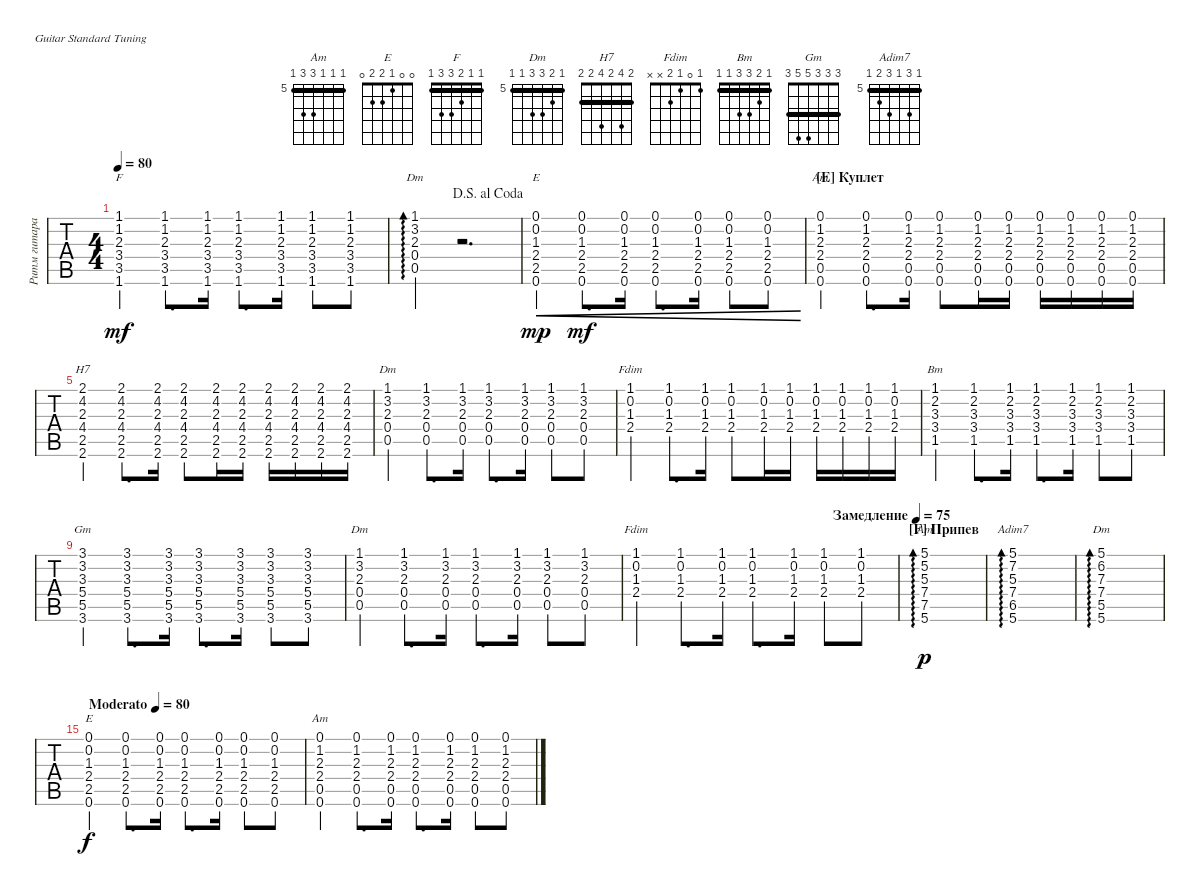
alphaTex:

\defaultSystemsLayout 4
\bracketExtendMode groupsimilarinstruments
\multiTrackTrackNamePolicy hidden
\firstSystemTrackNameMode fullname
\otherSystemsTrackNameMode fullname
\otherSystemsTrackNameOrientation horizontal
\defaultBarNumberDisplay FirstOfSystem
\track ("Ритм гитара" "S-Gt") {instrument acousticguitarsteel}
\staff {tabs}
\tuning (E4 B3 G3 D3 A2 E2)
\chord ("Am" 0 1 2 2 0 0)
\chord ("E" 0 0 1 2 2 0)
\chord ("F" 1 1 2 3 3 1) {barre (1 1)}
\chord ("Dm" 1 3 2 0 0 x)
\chord ("H7" 2 4 2 4 2 2) {barre (2 2 2)}
\chord ("Fdim" 1 0 1 2 x x)
\chord ("Bm" 1 2 3 3 1 1) {barre (1 1)}
\chord ("Gm" 3 3 3 5 5 3) {barre (3 3 3)}
\chord ("Am" 5 5 5 7 7 5) {firstfret 5 barre (5 5 5)}
\chord ("Adim7" 5 7 5 7 6 5) {firstfret 5 barre (5 5)}
\chord ("Dm" 5 6 7 7 5 5) {firstfret 5 barre (5 5)}
\ts (4 4)
\tempo 80
\clef g2
\ks aminor
(1.6 3.5 3.4 2.3 1.2 1.1).4{ch "F" dy mf} (1.6 3.5 3.4 2.3 1.2 1.1).8{d} (1.6 3.5 3.4 2.3 1.2 1.1).16 (1.6 3.5 3.4 2.3 1.2 1.1).8{d} (1.6 3.5 3.4 2.3 1.2 1.1).16 (1.6 3.5 3.4 2.3 1.2 1.1).8 (1.6 3.5 3.4 2.3 1.2 1.1).8 |
\jump dalsegnoalcoda
(0.5 0.4 2.3 3.2 1.1).4{ad 0 ch "Dm"} r.2{d} |
(0.6 2.5 2.4 1.3 0.2 0.1).4{ch "E" cre dy mp} (0.6 2.5 2.4 1.3 0.2 0.1).8{d cre dy mf} (0.6 2.5 2.4 1.3 0.2 0.1).16{cre} (0.6 2.5 2.4 1.3 0.2 0.1).8{d cre} (0.6 2.5 2.4 1.3 0.2 0.1).16{cre} (0.6 2.5 2.4 1.3 0.2 0.1).8{cre} (0.6 2.5 2.4 1.3 0.2 0.1).8{cre} |
\section ("E" "Куплет")
(0.6 0.5 2.4 2.3 1.2 0.1).4{ch "Am"} (0.6 0.5 2.4 2.3 1.2 0.1).8{d} (0.6 0.5 2.4 2.3 1.2 0.1).16 (0.6 0.5 2.4 2.3 1.2 0.1).8 (0.6 0.5 2.4 2.3 1.2 0.1).16 (0.6 0.5 2.4 2.3 1.2 0.1).16 (0.6 0.5 2.4 2.3 1.2 0.1).16 (0.6 0.5 2.4 2.3 1.2 0.1).16 (0.6 0.5 2.4 2.3 1.2 0.1).16 (0.6 0.5 2.4 2.3 1.2 0.1).16 |
(2.6 2.5 4.4 2.3 4.2 2.1).4{ch "H7"} (2.6 2.5 4.4 2.3 4.2 2.1).8{d} (2.6 2.5 4.4 2.3 4.2 2.1).16 (2.6 2.5 4.4 2.3 4.2 2.1).8 (2.6 2.5 4.4 2.3 4.2 2.1).16 (2.6 2.5 4.4 2.3 4.2 2.1).16 (2.6 2.5 4.4 2.3 4.2 2.1).16 (2.6 2.5 4.4 2.3 4.2 2.1).16 (2.6 2.5 4.4 2.3 4.2 2.1).16 (2.6 2.5 4.4 2.3 4.2 2.1).16 |
(0.5 0.4 2.3 3.2 1.1).4{ch "Dm"} (0.5 0.4 2.3 3.2 1.1).8{d} (0.5 0.4 2.3 3.2 1.1).16 (0.5 0.4 2.3 3.2 1.1).8{d} (0.5 0.4 2.3 3.2 1.1).16 (0.5 0.4 2.3 3.2 1.1).8 (0.5 0.4 2.3 3.2 1.1).8 |
(2.4 1.3 0.2 1.1).4{ch "Fdim"} (2.4 1.3 0.2 1.1).8{d} (2.4 1.3 0.2 1.1).16 (2.4 1.3 0.2 1.1).8 (2.4 1.3 0.2 1.1).16 (2.4 1.3 0.2 1.1).16 (2.4 1.3 0.2 1.1).16 (2.4 1.3 0.2 1.1).16 (2.4 1.3 0.2 1.1).16 (2.4 1.3 0.2 1.1).16 |
(1.5 3.4 3.3 2.2 1.1).4{ch "Bm"} (1.5 3.4 3.3 2.2 1.1).8{d} (1.5 3.4 3.3 2.2 1.1).16 (1.5 3.4 3.3 2.2 1.1).8{d} (1.5 3.4 3.3 2.2 1.1).16 (1.5 3.4 3.3 2.2 1.1).8 (1.5 3.4 3.3 2.2 1.1).8 |
(3.6 5.5 5.4 3.3 3.2 3.1).4{ch "Gm"} (3.6 5.5 5.4 3.3 3.2 3.1).8{d} (3.6 5.5 5.4 3.3 3.2 3.1).16 (3.6 5.5 5.4 3.3 3.2 3.1).8{d} (3.6 5.5 5.4 3.3 3.2 3.1).16 (3.6 5.5 5.4 3.3 3.2 3.1).8 (3.6 5.5 5.4 3.3 3.2 3.1).8 |
(0.5 0.4 2.3 3.2 1.1).4{ch "Dm"} (0.5 0.4 2.3 3.2 1.1).8{d} (0.5 0.4 2.3 3.2 1.1).16 (0.5 0.4 2.3 3.2 1.1).8{d} (0.5 0.4 2.3 3.2 1.1).16 (0.5 0.4 2.3 3.2 1.1).8 (0.5 0.4 2.3 3.2 1.1).8 |
\tempo (75 "Замедление" 0.75)
(2.4 1.3 0.2 1.1).4{ch "Fdim"} (2.4 1.3 0.2 1.1).8{d} (2.4 1.3 0.2 1.1).16 (2.4 1.3 0.2 1.1).8{d} (2.4 1.3 0.2 1.1).16 (2.4 1.3 0.2 1.1).8 (2.4 1.3 0.2 1.1).8 |
\section ("F" "Припев")
(5.6 7.5 7.4 5.3 5.2 5.1).1{ad 0 ch "Am" dy p} |
(5.6 6.5 7.4 5.3 7.2 5.1).1{ad 0 ch "Adim7"} |
(5.6 5.5 7.4 7.3 6.2 5.1).1{ad 0 ch "Dm"} |
\tempo (80 "Moderato")
(0.6 2.5 2.4 1.3 0.2 0.1).4{ch "E" dy f} (0.6 2.5 2.4 1.3 0.2 0.1).8{d} (0.6 2.5 2.4 1.3 0.2 0.1).16 (0.6 2.5 2.4 1.3 0.2 0.1).8{d} (0.6 2.5 2.4 1.3 0.2 0.1).16 (0.6 2.5 2.4 1.3 0.2 0.1).8 (0.6 2.5 2.4 1.3 0.2 0.1).8 |
(0.6 0.5 2.4 2.3 1.2 0.1).4{ch "Am"} (0.6 0.5 2.4 2.3 1.2 0.1).8{d} (0.6 0.5 2.4 2.3 1.2 0.1).16 (0.6 0.5 2.4 2.3 1.2 0.1).8{d} (0.6 0.5 2.4 2.3 1.2 0.1).16 (0.6 0.5 2.4 2.3 1.2 0.1).8 (0.6 0.5 2.4 2.3 1.2 0.1).8
